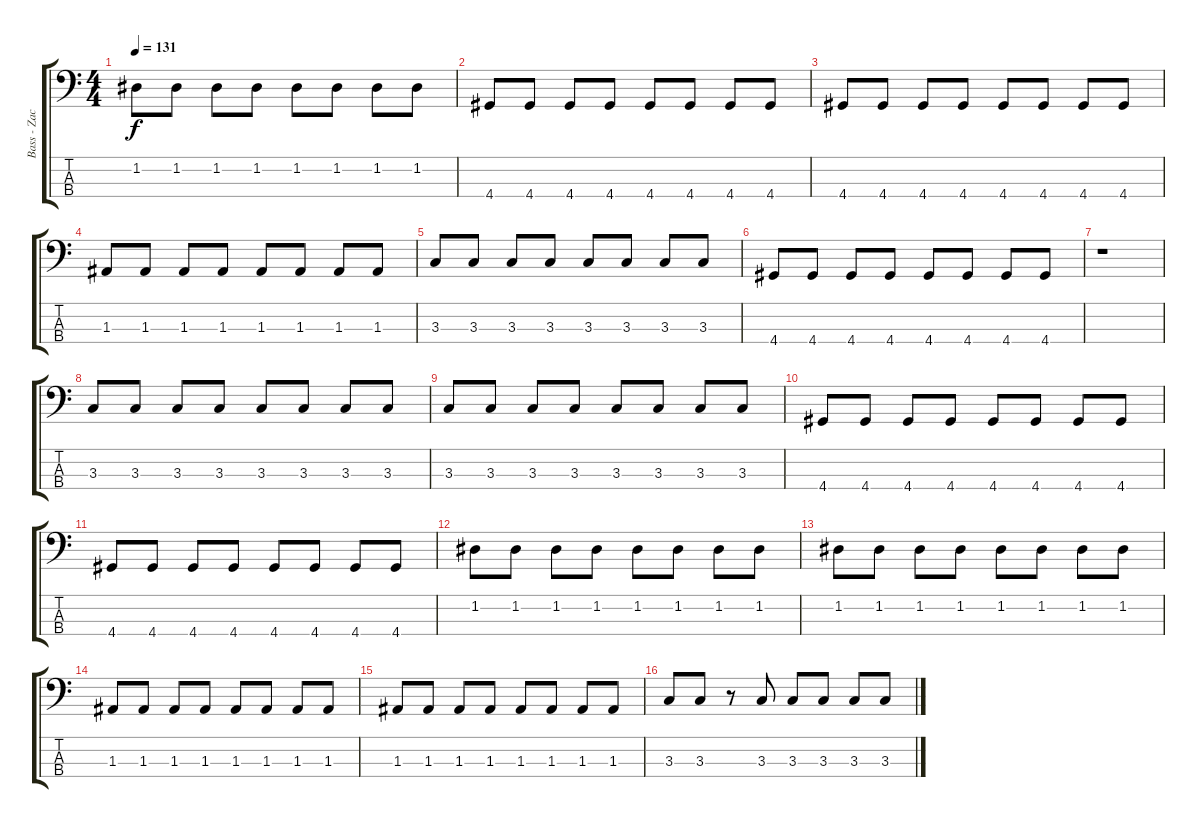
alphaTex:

\track ("Bass - Zack" "Bass - Zac") {instrument electricbassfinger}
\staff {score tabs}
\tuning (G2 D2 A1 E1) {hide}
\ts (4 4)
\tempo 131
\clef f4
\ks c
1.2.8{dy f} 1.2.8 1.2.8 1.2.8 1.2.8 1.2.8 1.2.8 1.2.8 |
4.4.8 4.4.8 4.4.8 4.4.8 4.4.8 4.4.8 4.4.8 4.4.8 |
4.4.8 4.4.8 4.4.8 4.4.8 4.4.8 4.4.8 4.4.8 4.4.8 |
1.3.8 1.3.8 1.3.8 1.3.8 1.3.8 1.3.8 1.3.8 1.3.8 |
3.3.8 3.3.8 3.3.8 3.3.8 3.3.8 3.3.8 3.3.8 3.3.8 |
4.4.8 4.4.8 4.4.8 4.4.8 4.4.8 4.4.8 4.4.8 4.4.8 |
r.1 |
3.3.8 3.3.8 3.3.8 3.3.8 3.3.8 3.3.8 3.3.8 3.3.8 |
3.3.8 3.3.8 3.3.8 3.3.8 3.3.8 3.3.8 3.3.8 3.3.8 |
4.4.8 4.4.8 4.4.8 4.4.8 4.4.8 4.4.8 4.4.8 4.4.8 |
4.4.8 4.4.8 4.4.8 4.4.8 4.4.8 4.4.8 4.4.8 4.4.8 |
1.2.8 1.2.8 1.2.8 1.2.8 1.2.8 1.2.8 1.2.8 1.2.8 |
1.2.8 1.2.8 1.2.8 1.2.8 1.2.8 1.2.8 1.2.8 1.2.8 |
1.3.8 1.3.8 1.3.8 1.3.8 1.3.8 1.3.8 1.3.8 1.3.8 |
1.3.8 1.3.8 1.3.8 1.3.8 1.3.8 1.3.8 1.3.8 1.3.8 |
3.3.8 3.3.8 r.8 3.3.8 3.3.8 3.3.8 3.3.8 3.3.8
